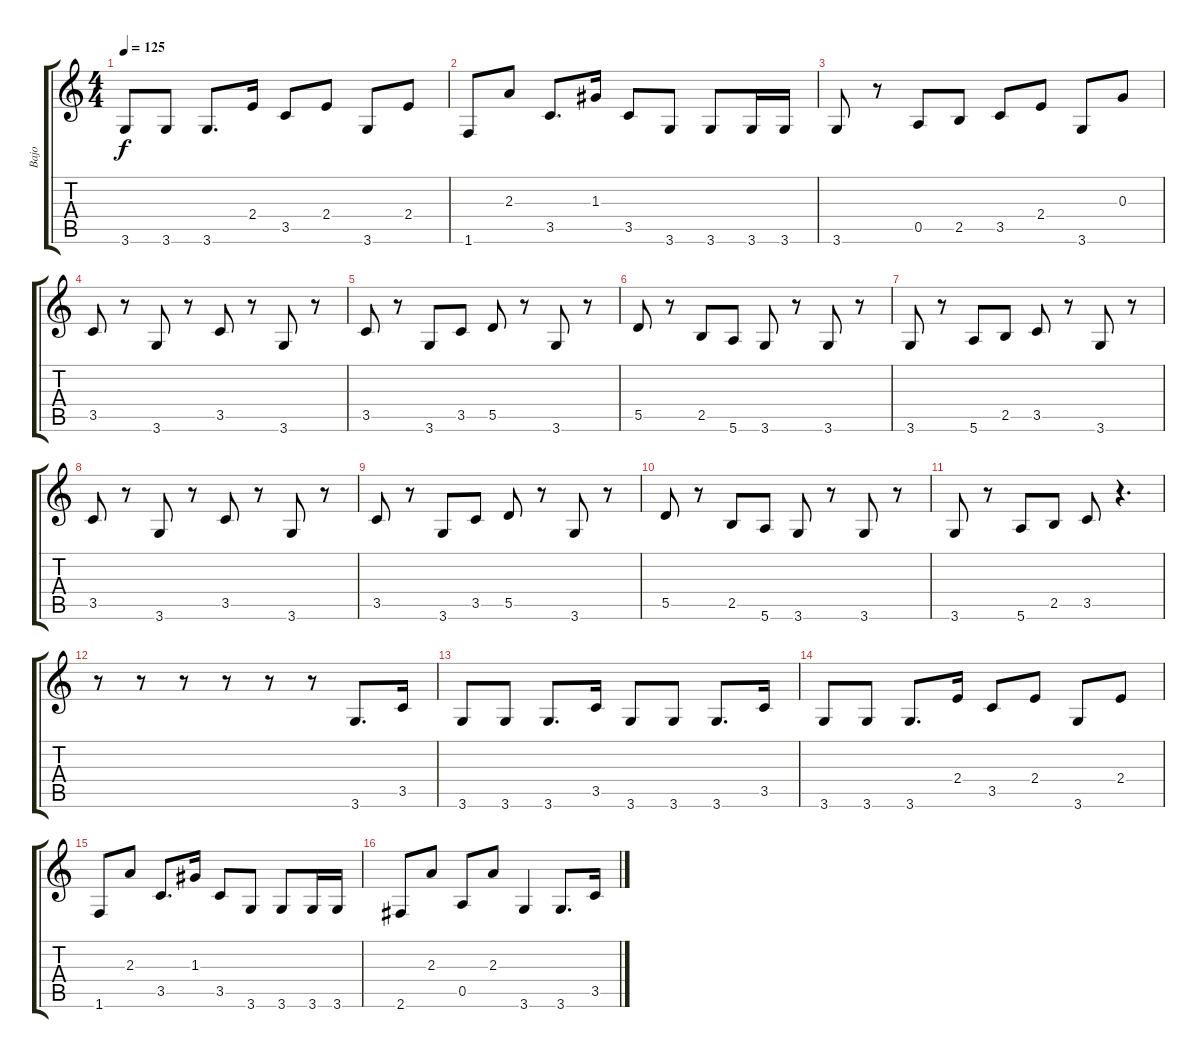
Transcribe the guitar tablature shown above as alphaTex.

\track ("Bajo" "Bajo") {instrument slapbass1}
\staff {score tabs}
\tuning (E4 B3 G3 D3 A2 E2) {hide}
\ts (4 4)
\tempo 125
\clef g2
\ks c
3.6.8{dy f} 3.6.8 3.6.8{d} 2.4.16 3.5.8 2.4.8 3.6.8 2.4.8 |
1.6.8 2.3.8 3.5.8{d} 1.3.16 3.5.8 3.6.8 3.6.8 3.6.16 3.6.16 |
3.6.8 r.8 0.5.8 2.5.8 3.5.8 2.4.8 3.6.8 0.3.8 |
3.5.8 r.8 3.6.8 r.8 3.5.8 r.8 3.6.8 r.8 |
3.5.8 r.8 3.6.8 3.5.8 5.5.8 r.8 3.6.8 r.8 |
5.5.8 r.8 2.5.8 5.6.8 3.6.8 r.8 3.6.8 r.8 |
3.6.8 r.8 5.6.8 2.5.8 3.5.8 r.8 3.6.8 r.8 |
3.5.8 r.8 3.6.8 r.8 3.5.8 r.8 3.6.8 r.8 |
3.5.8 r.8 3.6.8 3.5.8 5.5.8 r.8 3.6.8 r.8 |
5.5.8 r.8 2.5.8 5.6.8 3.6.8 r.8 3.6.8 r.8 |
3.6.8 r.8 5.6.8 2.5.8 3.5.8 r.4{d} |
r.8 r.8 r.8 r.8 r.8 r.8 3.6.8{d} 3.5.16 |
3.6.8 3.6.8 3.6.8{d} 3.5.16 3.6.8 3.6.8 3.6.8{d} 3.5.16 |
3.6.8 3.6.8 3.6.8{d} 2.4.16 3.5.8 2.4.8 3.6.8 2.4.8 |
1.6.8 2.3.8 3.5.8{d} 1.3.16 3.5.8 3.6.8 3.6.8 3.6.16 3.6.16 |
2.6.8 2.3.8 0.5.8 2.3.8 3.6.4 3.6.8{d} 3.5.16
